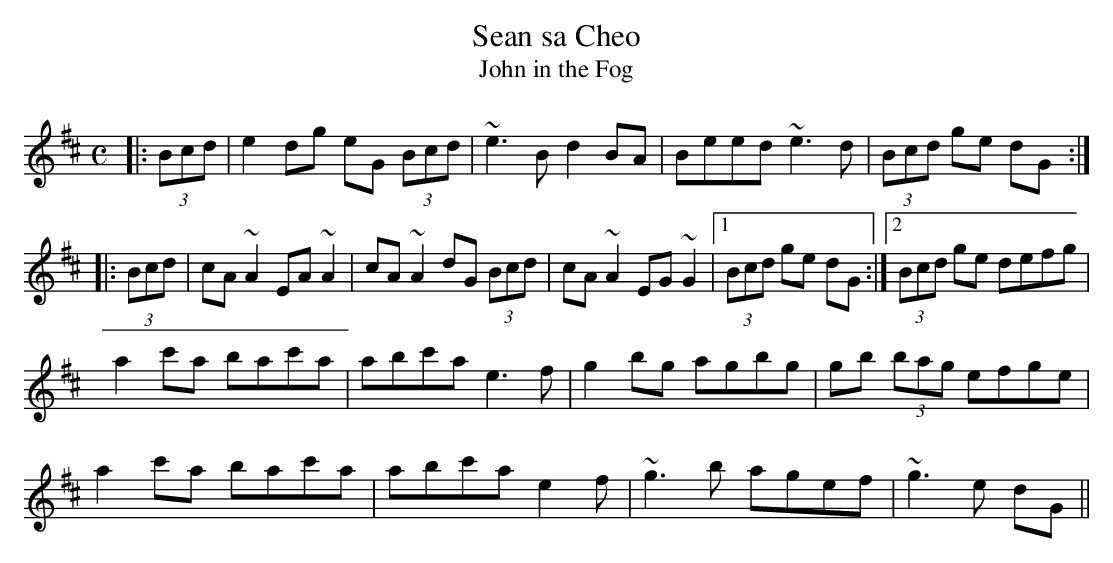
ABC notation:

X:1
T:Sean sa Cheo
T:John in the Fog
M:C
K:D
|: (3Bcd | e2 dg eG (3Bcd | ~e3B d2 BA | Beed ~e3 d | (3Bcd ge dG :|
|: (3Bcd | cA ~A2 EA ~A2 | cA ~A2 dG (3Bcd | cA ~A2 EG ~G2 |[1 (3Bcd ge dG:|[2(3Bcd ge defg |
a2 c'a bac'a | abc'a e3f | g2 bg agbg | gb (3bag efge |
a2 c'a bac'a | abc'a e2f | ~g3 b agef | ~g3 e dG ||
